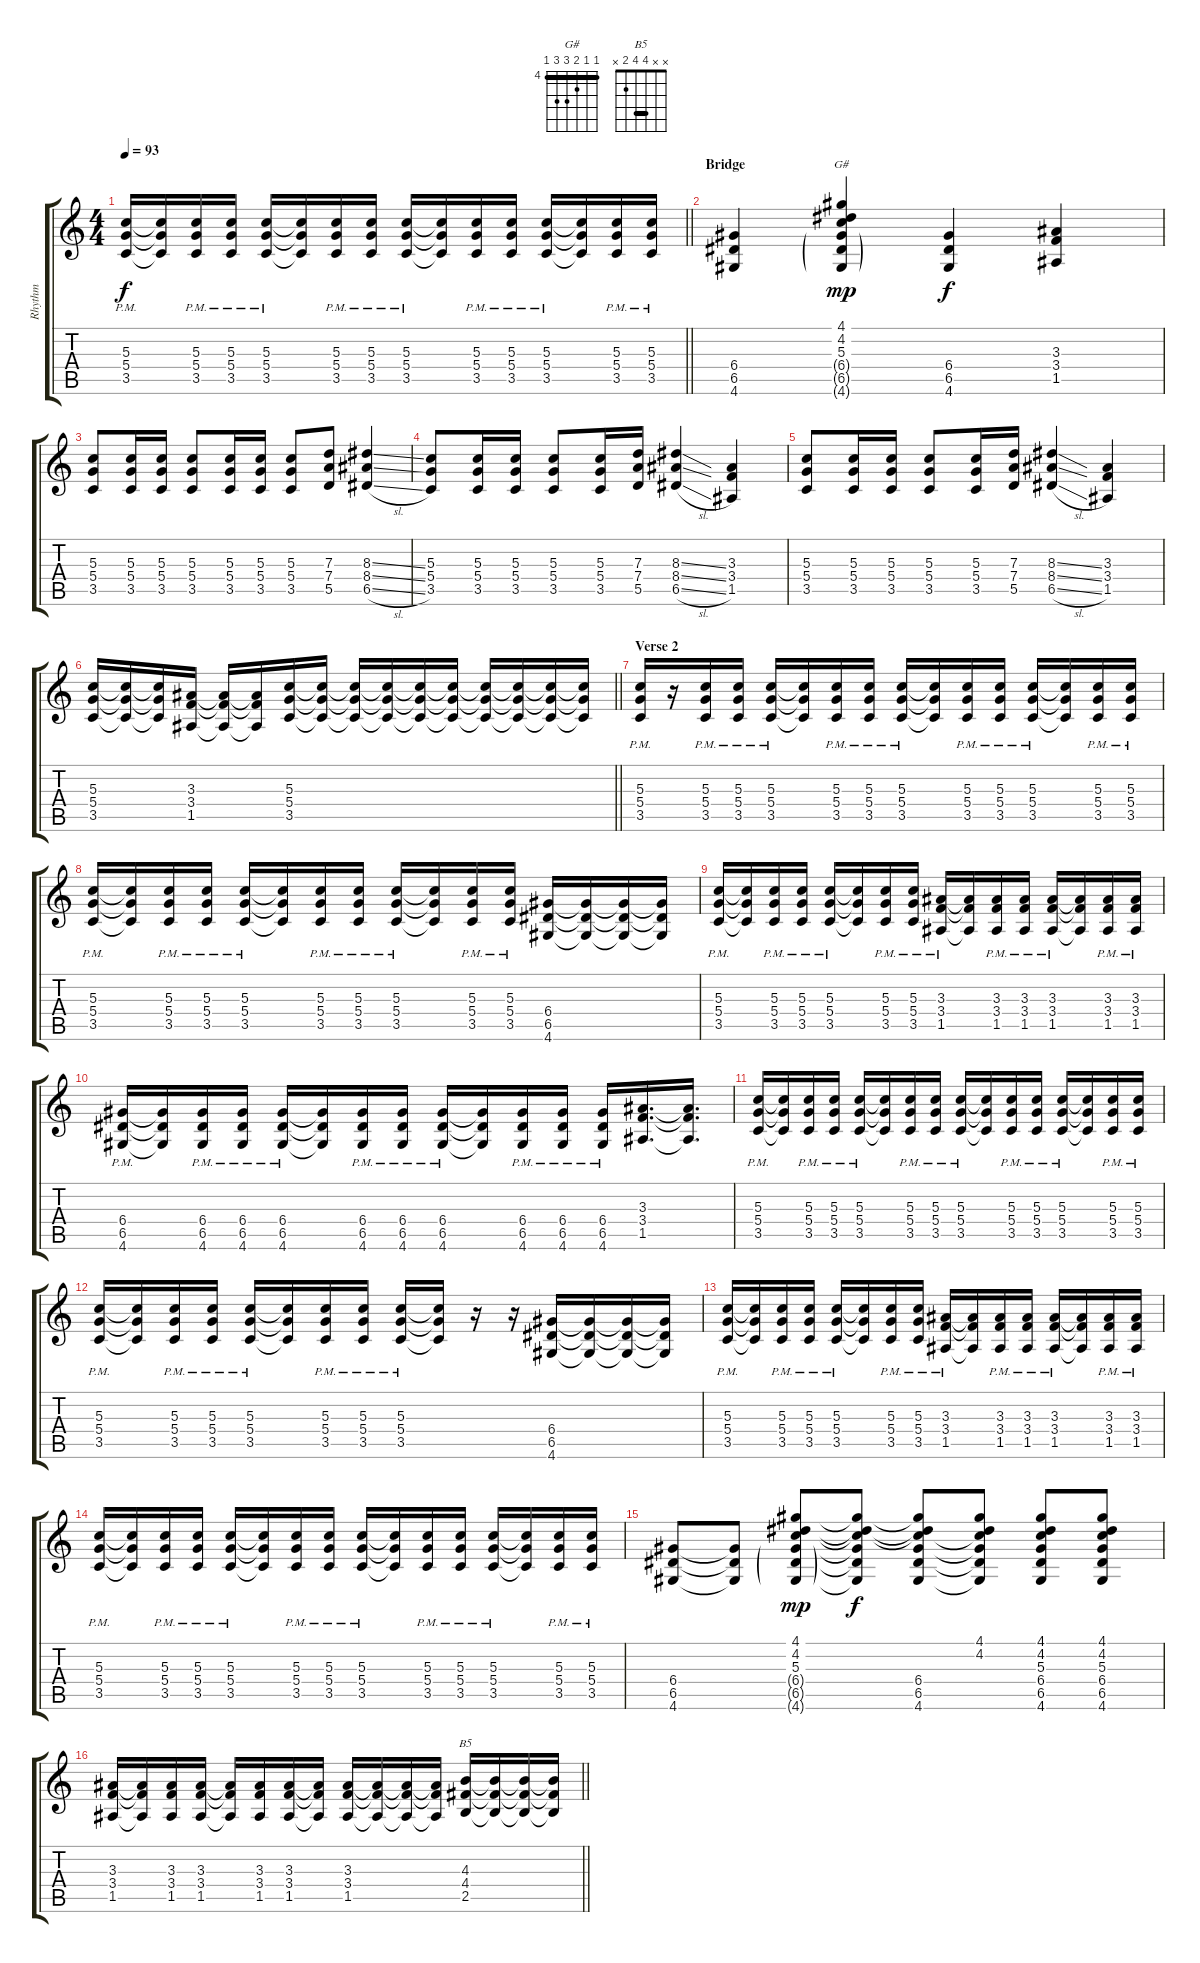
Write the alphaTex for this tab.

\track ("Rhythm" "Rhythm") {instrument overdrivenguitar}
\staff {score tabs}
\tuning (E4 B3 G3 D3 A2 E2) {hide}
\chord ("G#" 4 4 5 6 6 4) {firstfret 4 barre 4}
\chord ("B5" x x 4 4 2 x) {barre 4}
\ts (4 4)
\tempo 93
\clef g2
\barLineRight lightlight
\ks c
(5.3{pm} 5.4{pm} 3.5{pm}).16{dy f} (5.3{t} 5.4{t} 3.5{t}).16 (5.3{pm} 5.4{pm} 3.5{pm}).16 (5.3{pm} 5.4{pm} 3.5{pm}).16 (5.3{pm} 5.4{pm} 3.5{pm}).16 (5.3{t} 5.4{t} 3.5{t}).16 (5.3{pm} 5.4{pm} 3.5{pm}).16 (5.3{pm} 5.4{pm} 3.5{pm}).16 (5.3{pm} 5.4{pm} 3.5{pm}).16 (5.3{t} 5.4{t} 3.5{t}).16 (5.3{pm} 5.4{pm} 3.5{pm}).16 (5.3{pm} 5.4{pm} 3.5{pm}).16 (5.3{pm} 5.4{pm} 3.5{pm}).16 (5.3{t} 5.4{t} 3.5{t}).16 (5.3{pm} 5.4{pm} 3.5{pm}).16 (5.3{pm} 5.4{pm} 3.5{pm}).16 |
\section ("" "Bridge")
(6.4 6.5 4.6).4 (4.1 4.2 5.3 6.4{g} 6.5{g} 4.6{g}).4{ch "G#" dy mp} (6.4 6.5 4.6).4{dy f} (3.3 3.4 1.5).4 |
(5.3 5.4 3.5).8 (5.3 5.4 3.5).16 (5.3 5.4 3.5).16 (5.3 5.4 3.5).8 (5.3 5.4 3.5).16 (5.3 5.4 3.5).16 (5.3 5.4 3.5).8 (7.3 7.4 5.5).8 (8.3{ss} 8.4{ss} 6.5{sl}).4 |
(5.3 5.4 3.5).8 (5.3 5.4 3.5).16 (5.3 5.4 3.5).16 (5.3 5.4 3.5).8 (5.3 5.4 3.5).16 (7.3 7.4 5.5).16 (8.3{ss} 8.4{ss} 6.5{sl}).4 (3.3 3.4 1.5).4 |
(5.3 5.4 3.5).8 (5.3 5.4 3.5).16 (5.3 5.4 3.5).16 (5.3 5.4 3.5).8 (5.3 5.4 3.5).16 (7.3 7.4 5.5).16 (8.3{ss} 8.4{ss} 6.5{sl}).4 (3.3 3.4 1.5).4 |
\barLineRight lightlight
(5.3 5.4 3.5).16 (5.3{t} 5.4{t} 3.5{t}).16 (5.3{t} 5.4{t} 3.5{t}).16 (3.3 3.4 1.5).16 (3.3{t} 3.4{t} 1.5{t}).16 (3.3{t} 3.4{t} 1.5{t}).16 (5.3 5.4 3.5).16 (5.3{t} 5.4{t} 3.5{t}).16 (5.3{t} 5.4{t} 3.5{t}).16 (5.3{t} 5.4{t} 3.5{t}).16 (5.3{t} 5.4{t} 3.5{t}).16 (5.3{t} 5.4{t} 3.5{t}).16 (5.3{t} 5.4{t} 3.5{t}).16 (5.3{t} 5.4{t} 3.5{t}).16 (5.3{t} 5.4{t} 3.5{t}).16 (5.3{t} 5.4{t} 3.5{t}).16 |
\section ("" "Verse 2")
(5.3{pm} 5.4{pm} 3.5{pm}).16 r.16 (5.3{pm} 5.4{pm} 3.5{pm}).16 (5.3{pm} 5.4{pm} 3.5{pm}).16 (5.3{pm} 5.4{pm} 3.5{pm}).16 (5.3{t} 5.4{t} 3.5{t}).16 (5.3{pm} 5.4{pm} 3.5{pm}).16 (5.3{pm} 5.4{pm} 3.5{pm}).16 (5.3{pm} 5.4{pm} 3.5{pm}).16 (5.3{t} 5.4{t} 3.5{t}).16 (5.3{pm} 5.4{pm} 3.5{pm}).16 (5.3{pm} 5.4{pm} 3.5{pm}).16 (5.3{pm} 5.4{pm} 3.5{pm}).16 (5.3{t} 5.4{t} 3.5{t}).16 (5.3{pm} 5.4{pm} 3.5{pm}).16 (5.3{pm} 5.4{pm} 3.5{pm}).16 |
(5.3{pm} 5.4{pm} 3.5{pm}).16 (5.3{t} 5.4{t} 3.5{t}).16 (5.3{pm} 5.4{pm} 3.5{pm}).16 (5.3{pm} 5.4{pm} 3.5{pm}).16 (5.3{pm} 5.4{pm} 3.5{pm}).16 (5.3{t} 5.4{t} 3.5{t}).16 (5.3{pm} 5.4{pm} 3.5{pm}).16 (5.3{pm} 5.4{pm} 3.5{pm}).16 (5.3{pm} 5.4{pm} 3.5{pm}).16 (5.3{t} 5.4{t} 3.5{t}).16 (5.3{pm} 5.4{pm} 3.5{pm}).16 (5.3{pm} 5.4{pm} 3.5{pm}).16 (6.4 6.5 4.6).16 (6.4{t} 6.5{t} 4.6{t}).16 (6.4{t} 6.5{t} 4.6{t}).16 (6.4{t} 6.5{t} 4.6{t}).16 |
(5.3{pm} 5.4{pm} 3.5{pm}).16 (5.3{t} 5.4{t} 3.5{t}).16 (5.3{pm} 5.4{pm} 3.5{pm}).16 (5.3{pm} 5.4{pm} 3.5{pm}).16 (5.3{pm} 5.4{pm} 3.5{pm}).16 (5.3{t} 5.4{t} 3.5{t}).16 (5.3{pm} 5.4{pm} 3.5{pm}).16 (5.3{pm} 5.4{pm} 3.5{pm}).16 (3.3{pm} 3.4{pm} 1.5{pm}).16 (3.3{t} 3.4{t} 1.5{t}).16 (3.3{pm} 3.4{pm} 1.5{pm}).16 (3.3{pm} 3.4{pm} 1.5{pm}).16 (3.3{pm} 3.4{pm} 1.5{pm}).16 (3.3{t} 3.4{t} 1.5{t}).16 (3.3{pm} 3.4{pm} 1.5{pm}).16 (3.3{pm} 3.4{pm} 1.5{pm}).16 |
(6.4{pm} 6.5{pm} 4.6{pm}).16 (6.4{t} 6.5{t} 4.6{t}).16 (6.4{pm} 6.5{pm} 4.6{pm}).16 (6.4{pm} 6.5{pm} 4.6{pm}).16 (6.4{pm} 6.5{pm} 4.6{pm}).16 (6.4{t} 6.5{t} 4.6{t}).16 (6.4{pm} 6.5{pm} 4.6{pm}).16 (6.4{pm} 6.5{pm} 4.6{pm}).16 (6.4{pm} 6.5{pm} 4.6{pm}).16 (6.4{t} 6.5{t} 4.6{t}).16 (6.4{pm} 6.5{pm} 4.6{pm}).16 (6.4{pm} 6.5{pm} 4.6{pm}).16 (6.4{pm} 6.5{pm} 4.6{pm}).16 (3.3 3.4 1.5).16{d} (3.3{t} 3.4{t} 1.5{t}).16{d} |
(5.3{pm} 5.4{pm} 3.5{pm}).16 (5.3{t} 5.4{t} 3.5{t}).16 (5.3{pm} 5.4{pm} 3.5{pm}).16 (5.3{pm} 5.4{pm} 3.5{pm}).16 (5.3{pm} 5.4{pm} 3.5{pm}).16 (5.3{t} 5.4{t} 3.5{t}).16 (5.3{pm} 5.4{pm} 3.5{pm}).16 (5.3{pm} 5.4{pm} 3.5{pm}).16 (5.3{pm} 5.4{pm} 3.5{pm}).16 (5.3{t} 5.4{t} 3.5{t}).16 (5.3{pm} 5.4{pm} 3.5{pm}).16 (5.3{pm} 5.4{pm} 3.5{pm}).16 (5.3{pm} 5.4{pm} 3.5{pm}).16 (5.3{t} 5.4{t} 3.5{t}).16 (5.3{pm} 5.4{pm} 3.5{pm}).16 (5.3{pm} 5.4{pm} 3.5{pm}).16 |
(5.3{pm} 5.4{pm} 3.5{pm}).16 (5.3{t} 5.4{t} 3.5{t}).16 (5.3{pm} 5.4{pm} 3.5{pm}).16 (5.3{pm} 5.4{pm} 3.5{pm}).16 (5.3{pm} 5.4{pm} 3.5{pm}).16 (5.3{t} 5.4{t} 3.5{t}).16 (5.3{pm} 5.4{pm} 3.5{pm}).16 (5.3{pm} 5.4{pm} 3.5{pm}).16 (5.3{pm} 5.4{pm} 3.5{pm}).16 (5.3{t} 5.4{t} 3.5{t}).16 r.16 r.16 (6.4 6.5 4.6).16 (6.4{t} 6.5{t} 4.6{t}).16 (6.4{t} 6.5{t} 4.6{t}).16 (6.4{t} 6.5{t} 4.6{t}).16 |
(5.3{pm} 5.4{pm} 3.5{pm}).16 (5.3{t} 5.4{t} 3.5{t}).16 (5.3{pm} 5.4{pm} 3.5{pm}).16 (5.3{pm} 5.4{pm} 3.5{pm}).16 (5.3{pm} 5.4{pm} 3.5{pm}).16 (5.3{t} 5.4{t} 3.5{t}).16 (5.3{pm} 5.4{pm} 3.5{pm}).16 (5.3{pm} 5.4{pm} 3.5{pm}).16 (3.3{pm} 3.4{pm} 1.5{pm}).16 (3.3{t} 3.4{t} 1.5{t}).16 (3.3{pm} 3.4{pm} 1.5{pm}).16 (3.3{pm} 3.4{pm} 1.5{pm}).16 (3.3{pm} 3.4{pm} 1.5{pm}).16 (3.3{t} 3.4{t} 1.5{t}).16 (3.3{pm} 3.4{pm} 1.5{pm}).16 (3.3{pm} 3.4{pm} 1.5{pm}).16 |
(5.3{pm} 5.4{pm} 3.5{pm}).16 (5.3{t} 5.4{t} 3.5{t}).16 (5.3{pm} 5.4{pm} 3.5{pm}).16 (5.3{pm} 5.4{pm} 3.5{pm}).16 (5.3{pm} 5.4{pm} 3.5{pm}).16 (5.3{t} 5.4{t} 3.5{t}).16 (5.3{pm} 5.4{pm} 3.5{pm}).16 (5.3{pm} 5.4{pm} 3.5{pm}).16 (5.3{pm} 5.4{pm} 3.5{pm}).16 (5.3{t} 5.4{t} 3.5{t}).16 (5.3{pm} 5.4{pm} 3.5{pm}).16 (5.3{pm} 5.4{pm} 3.5{pm}).16 (5.3{pm} 5.4{pm} 3.5{pm}).16 (5.3{t} 5.4{t} 3.5{t}).16 (5.3{pm} 5.4{pm} 3.5{pm}).16 (5.3{pm} 5.4{pm} 3.5{pm}).16 |
(6.4 6.5 4.6).8 (6.4{t} 6.5{t} 4.6{t}).8 (4.1 4.2 5.3 6.4{g} 6.5{g} 4.6{g}).8{dy mp} (4.1{t} 4.2{t} 5.3{t} 6.4{t} 6.5{t} 4.6{t}).8{dy f} (4.1{t} 4.2{t} 5.3{t} 6.4 6.5 4.6).8 (4.1 4.2 5.3{t} 6.4{t} 6.5{t} 4.6{t}).8 (4.1 4.2 5.3 6.4 6.5 4.6).8 (4.1 4.2 5.3 6.4 6.5 4.6).8 |
\barLineRight lightlight
(3.3 3.4 1.5).16 (3.3{t} 3.4{t} 1.5{t}).16 (3.3 3.4 1.5).16 (3.3 3.4 1.5).16 (3.3{t} 3.4{t} 1.5{t}).16 (3.3 3.4 1.5).16 (3.3 3.4 1.5).16 (3.3{t} 3.4{t} 1.5{t}).16 (3.3 3.4 1.5).16 (3.3{t} 3.4{t} 1.5{t}).16 (3.3{t} 3.4{t} 1.5{t}).16 (3.3{t} 3.4{t} 1.5{t}).16 (4.3 4.4 2.5).16{ch "B5"} (4.3{t} 4.4{t} 2.5{t}).16 (4.3{t} 4.4{t} 2.5{t}).16 (4.3{t} 4.4{t} 2.5{t}).16
